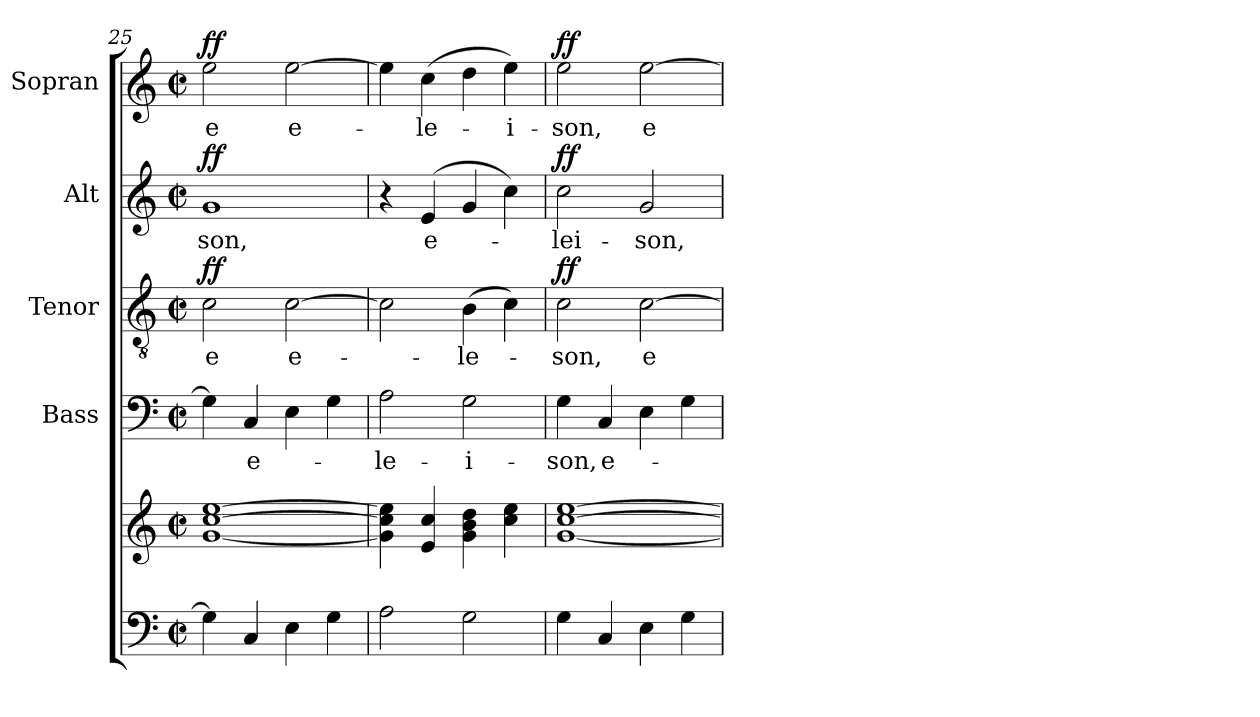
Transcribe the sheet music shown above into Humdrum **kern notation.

**kern	**kern	**kern	**text	**kern	**text	**dynam	**kern	**text	**dynam	**kern	**text	**dynam
*part5	*part5	*part4	*part4	*part3	*part3	*part3	*part2	*part2	*part2	*part1	*part1	*part1
*staff6	*staff5	*staff4	*staff4	*staff3	*staff3	*staff3	*staff2	*staff2	*staff2	*staff1	*staff1	*staff1
*	*	*I"Bass	*	*I"Tenor	*	*	*I"Alt	*	*	*I"Sopran	*	*
*	*	*I'B.	*	*I'T.	*	*	*I'A.	*	*	*I'S.	*	*
*clefF4	*clefG2	*clefF4	*	*clefGv2	*	*	*clefG2	*	*	*clefG2	*	*
*k[]	*k[]	*k[]	*	*k[]	*	*	*k[]	*	*	*k[]	*	*
*C:	*C:	*C:	*	*C:	*	*	*C:	*	*	*C:	*	*
*M2/2	*M2/2	*M2/2	*	*M2/2	*	*	*M2/2	*	*	*M2/2	*	*
*met(c|)	*met(c|)	*met(c|)	*	*met(c|)	*	*	*met(c|)	*	*	*met(c|)	*	*
=25	=25	=25	=25	=25	=25	=25	=25	=25	=25	=25	=25	=25
!	!	!	!	!	!LO:LY:b	!LO:DY:a	!	!LO:LY:b	!LO:DY:a	!	!LO:LY:b	!LO:DY:a
4G\]	[1g [1cc [1ee	4G\]	.	2c\	-e	ff	1g	-son,	ff	2ee\	-e	ff
!	!	!	!LO:LY:b	!	!	!	!	!	!	!	!	!
4C/	.	4C/	e-	.	.	.	.	.	.	.	.	.
!	!	!	!	!	!LO:LY:b	!	!	!	!	!	!LO:LY:b	!
4E\	.	4E\	.	[2c\	e-	.	.	.	.	[2ee\	e-	.
4G\	.	4G\	.	.	.	.	.	.	.	.	.	.
=26	=26	=26	=26	=26	=26	=26	=26	=26	=26	=26	=26	=26
!	!	!	!LO:LY:b	!	!	!	!	!	!	!	!	!
2A\	4g\] 4cc\] 4ee\]	2A\	-le-	2c\]	.	.	4r	.	.	4ee\]	.	.
!	!	!	!	!	!	!	!	!LO:LY:b	!	!	!LO:LY:b	!
.	4e/ 4cc/	.	.	.	.	.	(4e/	e-	.	(>4cc\	-le-	.
!	!	!	!LO:LY:b	!	!LO:LY:b	!	!	!	!	!	!	!
2G\	4g\ 4b\ 4dd\	2G\	-i-	(>4B\	-le-	.	4g/	.	.	4dd\	.	.
!	!	!	!	!	!	!	!	!	!	!	!LO:LY:b	!
.	4cc\ 4ee\	.	.	4c\)	.	.	4cc\)	.	.	4ee\)	-i-	.
=27	=27	=27	=27	=27	=27	=27	=27	=27	=27	=27	=27	=27
!	!	!	!LO:LY:b	!	!LO:LY:b	!LO:DY:a	!	!LO:LY:b	!LO:DY:a	!	!LO:LY:b	!LO:DY:a
4G\	[1g [1cc [1ee	4G\	-son,	2c\	-son,	ff	2cc\	-lei-	ff	2ee\	-son,	ff
!	!	!	!LO:LY:b	!	!	!	!	!	!	!	!	!
4C/	.	4C/	e-	.	.	.	.	.	.	.	.	.
!	!	!	!	!	!LO:LY:b	!	!	!LO:LY:b	!	!	!LO:LY:b	!
4E\	.	4E\	.	[2c\	e-	.	2g/	-son,	.	[2ee\	e-	.
4G\	.	4G\	.	.	.	.	.	.	.	.	.	.
=	=	=	=	=	=	=	=	=	=	=	=	=
*-	*-	*-	*-	*-	*-	*-	*-	*-	*-	*-	*-	*-
